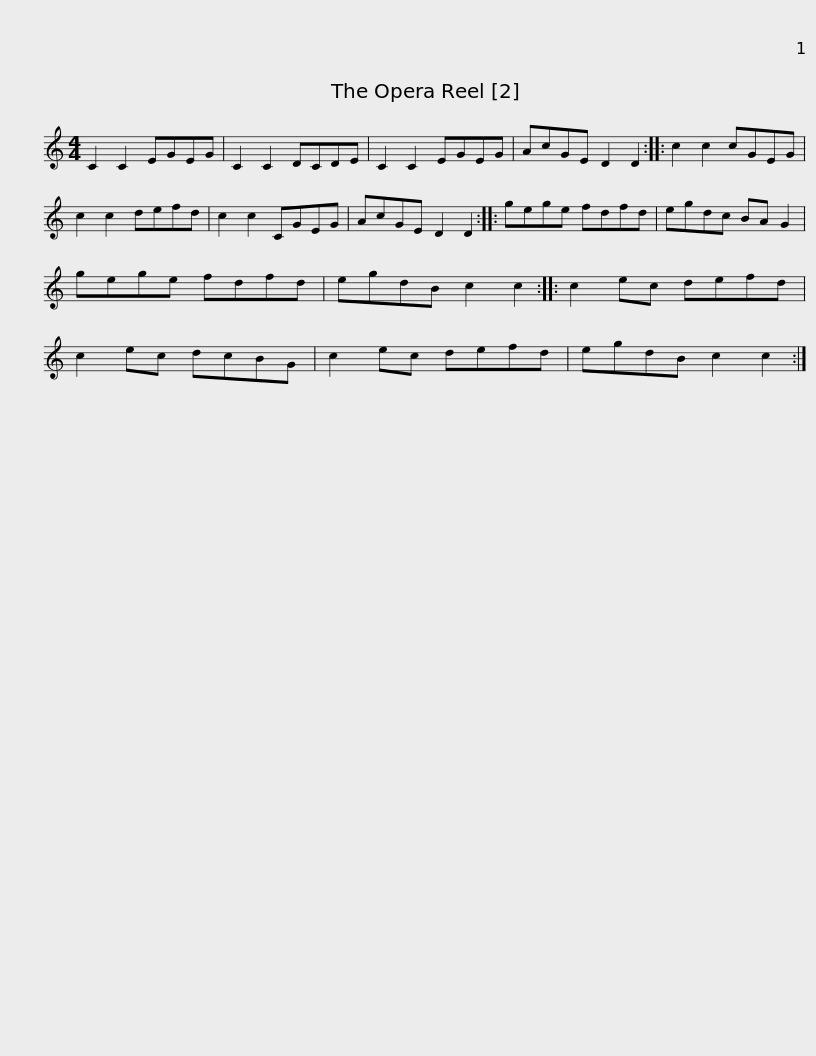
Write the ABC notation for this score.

X:1
L:1/8
M:4/4
I:linebreak $
K:C
V:1 treble
V:1
 C2 C2 EGEG | C2 C2 DCDE | C2 C2 EGEG | AcGE D2 D2 :: c2 c2 cGEG | %5
 c2 c2 defd |$ c2 c2 CGEG | AcGE D2 D2 :: gege fdfd | egdc BA G2 | %10
 gege fdfd | egdB c2 c2 ::$ c2 ec defd | c2 ec dcBG | c2 ec defd | %15
 egdB c2 c2 :| %16
